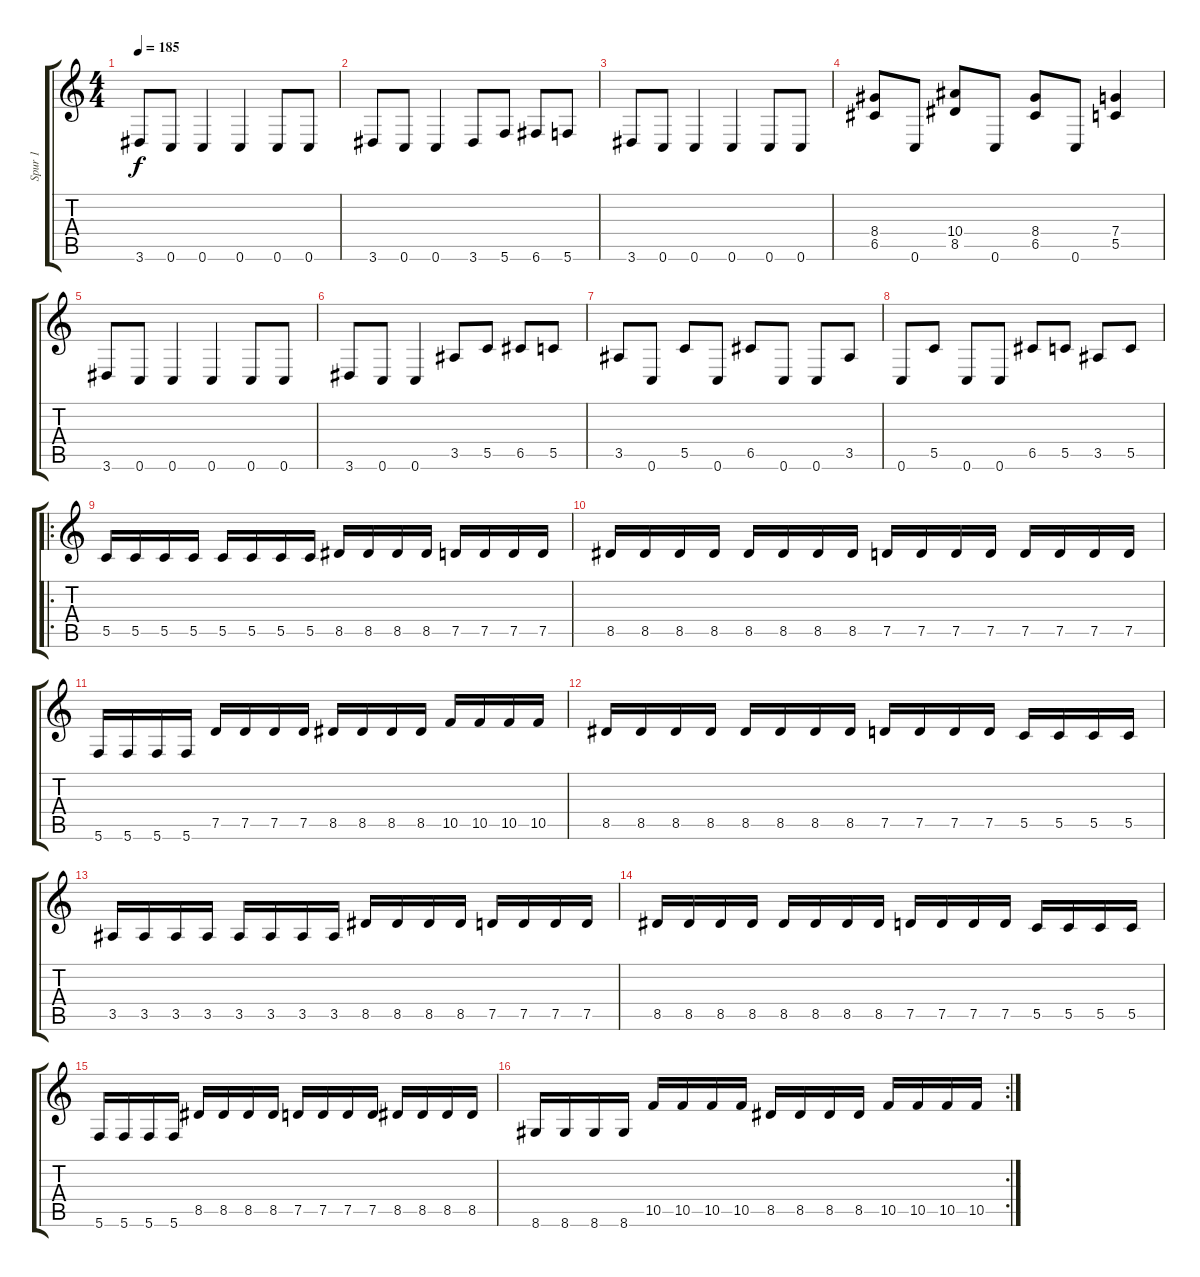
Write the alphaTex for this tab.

\track ("Spur 1" "Spur 1") {instrument distortionguitar}
\staff {score tabs}
\tuning (D4 A3 F3 C3 G2 C2) {hide}
\ts (4 4)
\tempo 185
\clef g2
\ks c
3.6.8{dy f} 0.6.8 0.6.4 0.6.4 0.6.8 0.6.8 |
3.6.8 0.6.8 0.6.4 3.6.8 5.6.8 6.6.8 5.6.8 |
3.6.8 0.6.8 0.6.4 0.6.4 0.6.8 0.6.8 |
(8.4 6.5).8 0.6.8 (10.4 8.5).8 0.6.8 (8.4 6.5).8 0.6.8 (7.4 5.5).4 |
3.6.8 0.6.8 0.6.4 0.6.4 0.6.8 0.6.8 |
3.6.8 0.6.8 0.6.4 3.5.8 5.5.8 6.5.8 5.5.8 |
3.5.8 0.6.8 5.5.8 0.6.8 6.5.8 0.6.8 0.6.8 3.5.8 |
0.6.8 5.5.8 0.6.8 0.6.8 6.5.8 5.5.8 3.5.8 5.5.8 |
\ro
5.5.16 5.5.16 5.5.16 5.5.16 5.5.16 5.5.16 5.5.16 5.5.16 8.5.16 8.5.16 8.5.16 8.5.16 7.5.16 7.5.16 7.5.16 7.5.16 |
8.5.16 8.5.16 8.5.16 8.5.16 8.5.16 8.5.16 8.5.16 8.5.16 7.5.16 7.5.16 7.5.16 7.5.16 7.5.16 7.5.16 7.5.16 7.5.16 |
5.6.16 5.6.16 5.6.16 5.6.16 7.5.16 7.5.16 7.5.16 7.5.16 8.5.16 8.5.16 8.5.16 8.5.16 10.5.16 10.5.16 10.5.16 10.5.16 |
8.5.16 8.5.16 8.5.16 8.5.16 8.5.16 8.5.16 8.5.16 8.5.16 7.5.16 7.5.16 7.5.16 7.5.16 5.5.16 5.5.16 5.5.16 5.5.16 |
3.5.16 3.5.16 3.5.16 3.5.16 3.5.16 3.5.16 3.5.16 3.5.16 8.5.16 8.5.16 8.5.16 8.5.16 7.5.16 7.5.16 7.5.16 7.5.16 |
8.5.16 8.5.16 8.5.16 8.5.16 8.5.16 8.5.16 8.5.16 8.5.16 7.5.16 7.5.16 7.5.16 7.5.16 5.5.16 5.5.16 5.5.16 5.5.16 |
5.6.16 5.6.16 5.6.16 5.6.16 8.5.16 8.5.16 8.5.16 8.5.16 7.5.16 7.5.16 7.5.16 7.5.16 8.5.16 8.5.16 8.5.16 8.5.16 |
\rc 2
8.6.16 8.6.16 8.6.16 8.6.16 10.5.16 10.5.16 10.5.16 10.5.16 8.5.16 8.5.16 8.5.16 8.5.16 10.5.16 10.5.16 10.5.16 10.5.16
